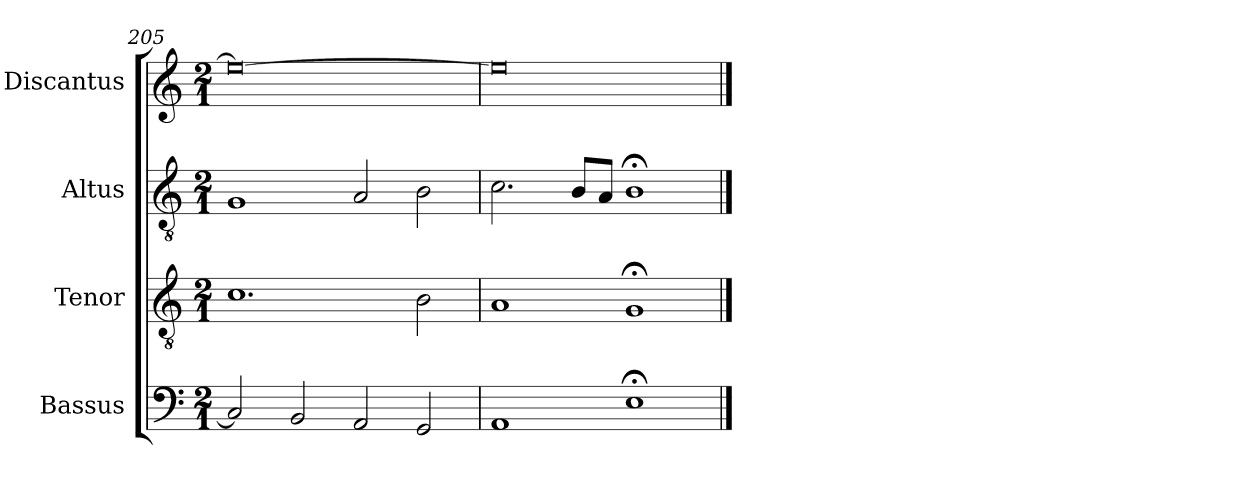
**kern	**kern	**kern	**kern
*part4	*part3	*part2	*part1
*staff4	*staff3	*staff2	*staff1
*I"Bassus	*I"Tenor	*I"Altus	*I"Discantus
*I'B	*I'T	*I'A	*I'D
*clefF4	*clefGv2	*clefGv2	*clefG2
*k[]	*k[]	*k[]	*k[]
*M2/1	*M2/1	*M2/1	*M2/1
=205	=205	=205	=205
2C/]	1.c	1G	0ee_
2BB/	.	.	.
2AA/	.	2A/	.
2GG/	2B\	2B\	.
=206	=206	=206	=206
1AA	1A	2.c\	0ee]
.	.	8B/L	.
.	.	8A/J	.
1E;<	1G;<	1B;<	.
==	==	==	==
*-	*-	*-	*-
